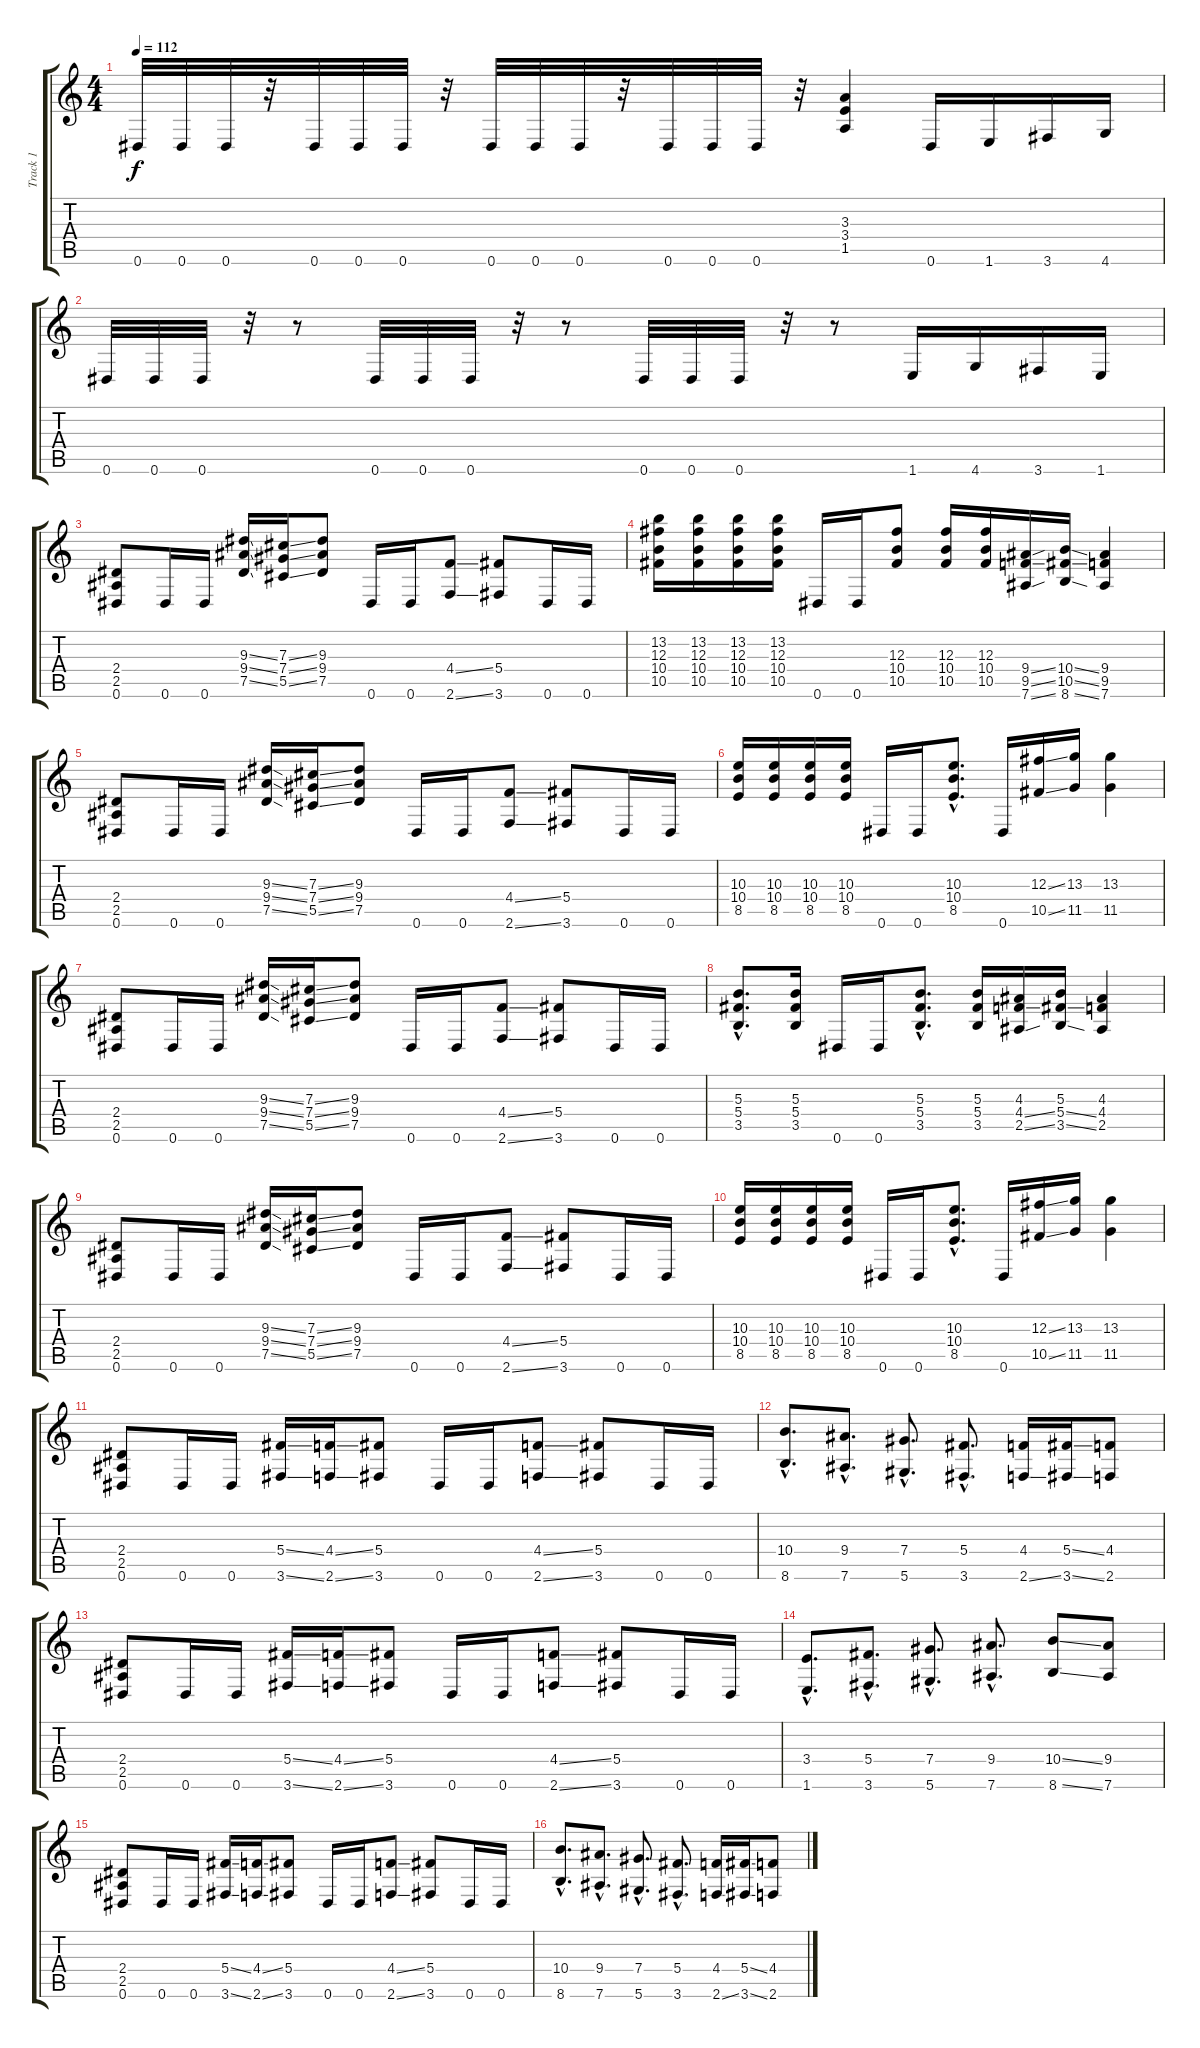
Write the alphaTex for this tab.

\track ("Track 1" "Track 1") {instrument overdrivenguitar}
\staff {score tabs}
\tuning (Eb4 Bb3 Gb3 Db3 Ab2 Eb2) {hide}
\ts (4 4)
\tempo 112
\clef g2
\ks c
0.6.32{dy f} 0.6.32 0.6.32 r.32 0.6.32 0.6.32 0.6.32 r.32 0.6.32 0.6.32 0.6.32 r.32 0.6.32 0.6.32 0.6.32 r.32 (3.3 3.4 1.5).4 0.6.16 1.6.16 3.6.16 4.6.16 |
0.6.32 0.6.32 0.6.32 r.32 r.8 0.6.32 0.6.32 0.6.32 r.32 r.8 0.6.32 0.6.32 0.6.32 r.32 r.8 1.6.16 4.6.16 3.6.16 1.6.16 |
(2.4 2.5 0.6).8 0.6.16 0.6.16 (9.3{ss} 9.4{ss} 7.5{ss}).16 (7.3{ss} 7.4{ss} 5.5{ss}).16 (9.3 9.4 7.5).8 0.6.16 0.6.16 (4.4{ss} 2.6{ss}).8 (5.4 3.6).8 0.6.16 0.6.16 |
(13.2 12.3 10.4 10.5).16 (13.2 12.3 10.4 10.5).16 (13.2 12.3 10.4 10.5).16 (13.2 12.3 10.4 10.5).16 0.6.16 0.6.16 (12.3 10.4 10.5).8 (12.3 10.4 10.5).16 (12.3 10.4 10.5).16 (9.4{ss} 9.5{ss} 7.6{ss}).16 (10.4{ss} 10.5{ss} 8.6{ss}).16 (9.4 9.5 7.6).4 |
(2.4 2.5 0.6).8 0.6.16 0.6.16 (9.3{ss} 9.4{ss} 7.5{ss}).16 (7.3{ss} 7.4{ss} 5.5{ss}).16 (9.3 9.4 7.5).8 0.6.16 0.6.16 (4.4{ss} 2.6{ss}).8 (5.4 3.6).8 0.6.16 0.6.16 |
(10.3 10.4 8.5).16 (10.3 10.4 8.5).16 (10.3 10.4 8.5).16 (10.3 10.4 8.5).16 0.6.16 0.6.16 (10.3{hac} 10.4{hac} 8.5{hac}).8{d} 0.6.16 (12.3{ss} 10.5{ss}).16 (13.3 11.5).16 (13.3 11.5).4 |
(2.4 2.5 0.6).8 0.6.16 0.6.16 (9.3{ss} 9.4{ss} 7.5{ss}).16 (7.3{ss} 7.4{ss} 5.5{ss}).16 (9.3 9.4 7.5).8 0.6.16 0.6.16 (4.4{ss} 2.6{ss}).8 (5.4 3.6).8 0.6.16 0.6.16 |
(5.3{hac} 5.4{hac} 3.5{hac}).8{d} (5.3 5.4 3.5).16 0.6.16 0.6.16 (5.3{hac} 5.4{hac} 3.5{hac}).8{d} (5.3 5.4 3.5).16 (4.3 4.4{ss} 2.5{ss}).16 (5.3 5.4{ss} 3.5{ss}).16 (4.3 4.4 2.5).4 |
(2.4 2.5 0.6).8 0.6.16 0.6.16 (9.3{ss} 9.4{ss} 7.5{ss}).16 (7.3{ss} 7.4{ss} 5.5{ss}).16 (9.3 9.4 7.5).8 0.6.16 0.6.16 (4.4{ss} 2.6{ss}).8 (5.4 3.6).8 0.6.16 0.6.16 |
(10.3 10.4 8.5).16 (10.3 10.4 8.5).16 (10.3 10.4 8.5).16 (10.3 10.4 8.5).16 0.6.16 0.6.16 (10.3{hac} 10.4{hac} 8.5{hac}).8{d} 0.6.16 (12.3{ss} 10.5{ss}).16 (13.3 11.5).16 (13.3 11.5).4 |
(2.4 2.5 0.6).8 0.6.16 0.6.16 (5.4{ss} 3.6{ss}).16 (4.4{ss} 2.6{ss}).16 (5.4 3.6).8 0.6.16 0.6.16 (4.4{ss} 2.6{ss}).8 (5.4 3.6).8 0.6.16 0.6.16 |
(10.4{hac} 8.6{hac}).8{d} (9.4{hac} 7.6{hac}).8{d} (7.4{hac} 5.6{hac}).8{d} (5.4{hac} 3.6{hac}).8{d} (4.4 2.6{ss}).16 (5.4{ss} 3.6{ss}).16 (4.4 2.6).8 |
(2.4 2.5 0.6).8 0.6.16 0.6.16 (5.4{ss} 3.6{ss}).16 (4.4{ss} 2.6{ss}).16 (5.4 3.6).8 0.6.16 0.6.16 (4.4{ss} 2.6{ss}).8 (5.4 3.6).8 0.6.16 0.6.16 |
(3.4{hac} 1.6{hac}).8{d} (5.4{hac} 3.6{hac}).8{d} (7.4{hac} 5.6{hac}).8{d} (9.4{hac} 7.6{hac}).8{d} (10.4{ss} 8.6{ss}).8 (9.4 7.6).8 |
(2.4 2.5 0.6).8 0.6.16 0.6.16 (5.4{ss} 3.6{ss}).16 (4.4{ss} 2.6{ss}).16 (5.4 3.6).8 0.6.16 0.6.16 (4.4{ss} 2.6{ss}).8 (5.4 3.6).8 0.6.16 0.6.16 |
(10.4{hac} 8.6{hac}).8{d} (9.4{hac} 7.6{hac}).8{d} (7.4{hac} 5.6{hac}).8{d} (5.4{hac} 3.6{hac}).8{d} (4.4 2.6{ss}).16 (5.4{ss} 3.6{ss}).16 (4.4 2.6).8
